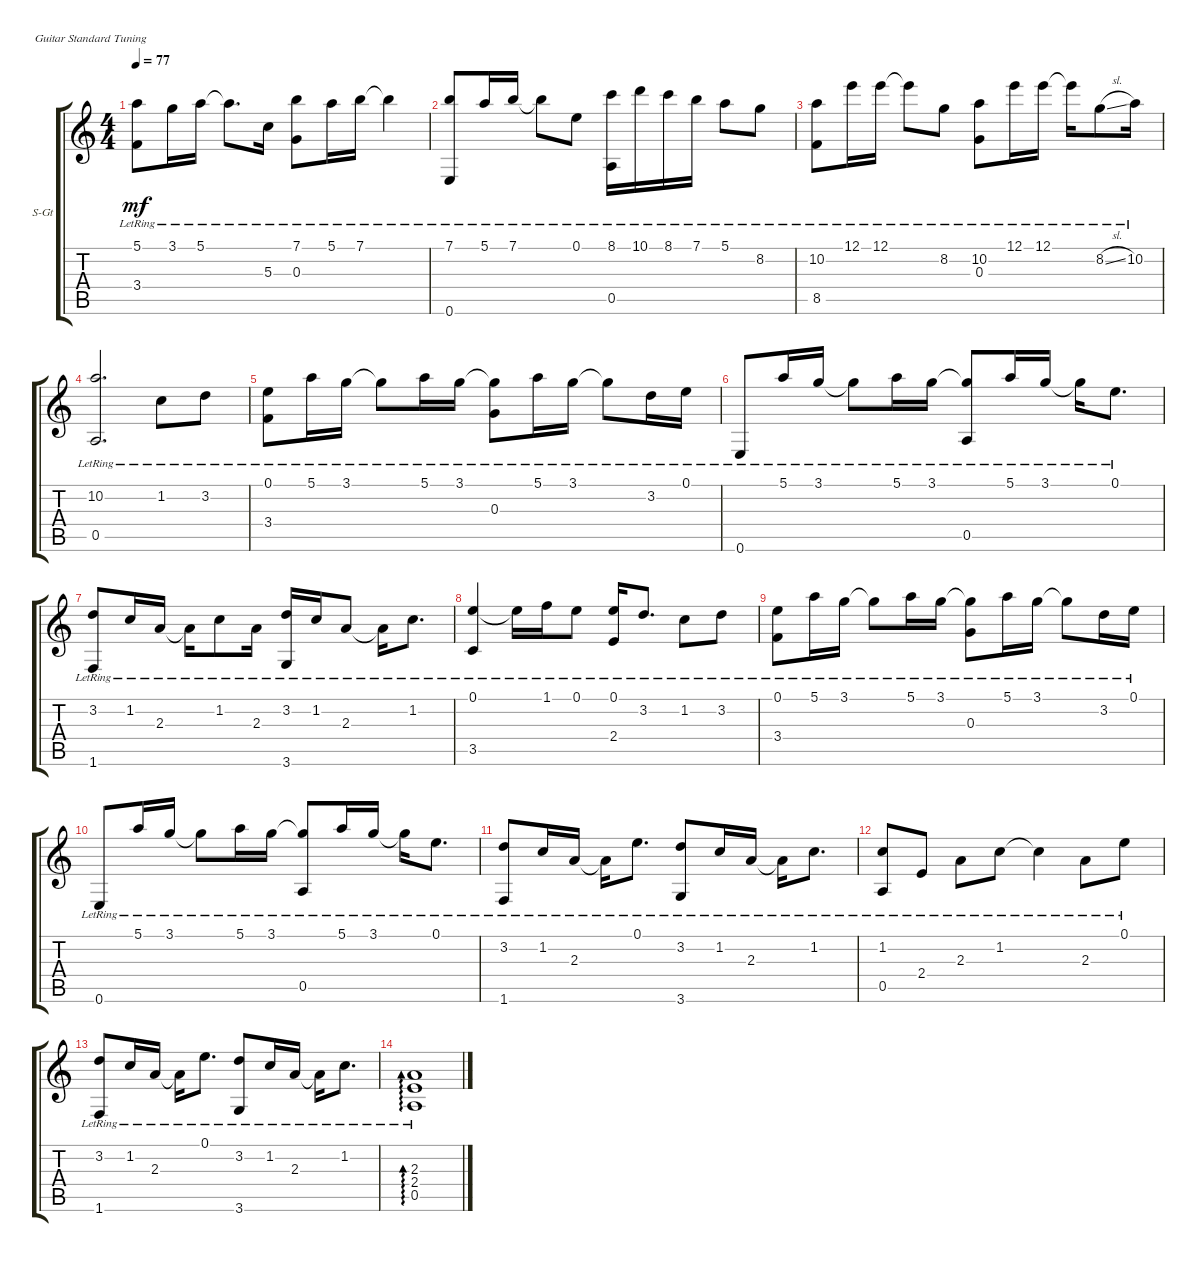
\defaultSystemsLayout 4
\bracketExtendMode groupsimilarinstruments
\firstSystemTrackNameOrientation horizontal
\otherSystemsTrackNameOrientation horizontal
\track ("Steel Guitar" "S-Gt") {instrument acousticguitarsteel}
\staff {score tabs}
\tuning (E4 B3 G3 D3 A2 E2)
\ts (4 4)
\tempo 77
\clef g2
\ks c
(5.1{lr} 3.4{lr}).8{dy mf} 3.1{lr}.16 5.1{lr}.16 5.1{lr t}.8{d} 5.3{lr}.16 (7.1{lr} 0.3{lr}).8 5.1{lr}.16 7.1{lr}.16 7.1{lr t}.4 |
(7.1{lr} 0.6{lr}).8 5.1{lr}.16 7.1{lr}.16 7.1{lr t}.8 0.1{lr}.8 (8.1{lr} 0.5{lr}).16 10.1{lr}.16 8.1{lr}.16 7.1{lr}.16 5.1{lr}.8 8.2{lr}.8 |
(10.2{lr} 8.5{lr}).8 12.1{lr}.16 12.1{lr}.16 12.1{lr t}.8 8.2{lr}.8 (10.2{lr} 0.3{lr}).8 12.1{lr}.16 12.1{lr}.16 12.1{lr t}.16 8.2{sl lr}.8 10.2{lr}.16 |
(10.2{lr} 0.5{lr}).2{d} 1.2{lr}.8 3.2{lr}.8 |
(0.1{lr} 3.4{lr}).8 5.1{lr}.16 3.1{lr}.16 3.1{lr t}.8 5.1{lr}.16 3.1{lr}.16 (3.1{lr t} 0.3{lr}).8 5.1{lr}.16 3.1{lr}.16 3.1{lr t}.8 3.2{lr}.16 0.1{lr}.16 |
0.6{lr}.8 5.1{lr}.16 3.1{lr}.16 3.1{lr t}.8 5.1{lr}.16 3.1{lr}.16 (3.1{lr t} 0.5{lr}).8 5.1{lr}.16 3.1{lr}.16 3.1{lr t}.16 0.1{lr}.8{d} |
(3.2{lr} 1.6{lr}).8 1.2{lr}.16 2.3{lr}.16 2.3{lr t}.16 1.2{lr}.8 2.3{lr}.16 (3.2{lr} 3.6{lr}).16 1.2{lr}.16 2.3{lr}.8 2.3{lr t}.16 1.2{lr}.8{d} |
(0.1{lr} 3.5{lr}).4 0.1{lr t}.16 1.1{lr}.16 0.1{lr}.8 (0.1{lr} 2.4{lr}).16 3.2{lr}.8{d} 1.2{lr}.8 3.2{lr}.8 |
(0.1{lr} 3.4{lr}).8 5.1{lr}.16 3.1{lr}.16 3.1{lr t}.8 5.1{lr}.16 3.1{lr}.16 (3.1{lr t} 0.3{lr}).8 5.1{lr}.16 3.1{lr}.16 3.1{lr t}.8 3.2{lr}.16 0.1{lr}.16 |
0.6{lr}.8 5.1{lr}.16 3.1{lr}.16 3.1{lr t}.8 5.1{lr}.16 3.1{lr}.16 (3.1{lr t} 0.5{lr}).8 5.1{lr}.16 3.1{lr}.16 3.1{lr t}.16 0.1{lr}.8{d} |
(3.2{lr} 1.6{lr}).8 1.2{lr}.16 2.3{lr}.16 2.3{lr t}.16 0.1{lr}.8{d} (3.2{lr} 3.6{lr}).8 1.2{lr}.16 2.3{lr}.16 2.3{lr t}.16 1.2{lr}.8{d} |
(1.2{lr} 0.5{lr}).8 2.4{lr}.8 2.3{lr}.8 1.2{lr}.8 1.2{lr t}.4 2.3{lr}.8 0.1{lr}.8 |
(3.2{lr} 1.6{lr}).8 1.2{lr}.16 2.3{lr}.16 2.3{lr t}.16 0.1{lr}.8{d} (3.2{lr} 3.6{lr}).8 1.2{lr}.16 2.3{lr}.16 2.3{lr t}.16 1.2{lr}.8{d} |
(0.5{lr} 2.3{lr} 2.4{lr}).1{ad 0}
